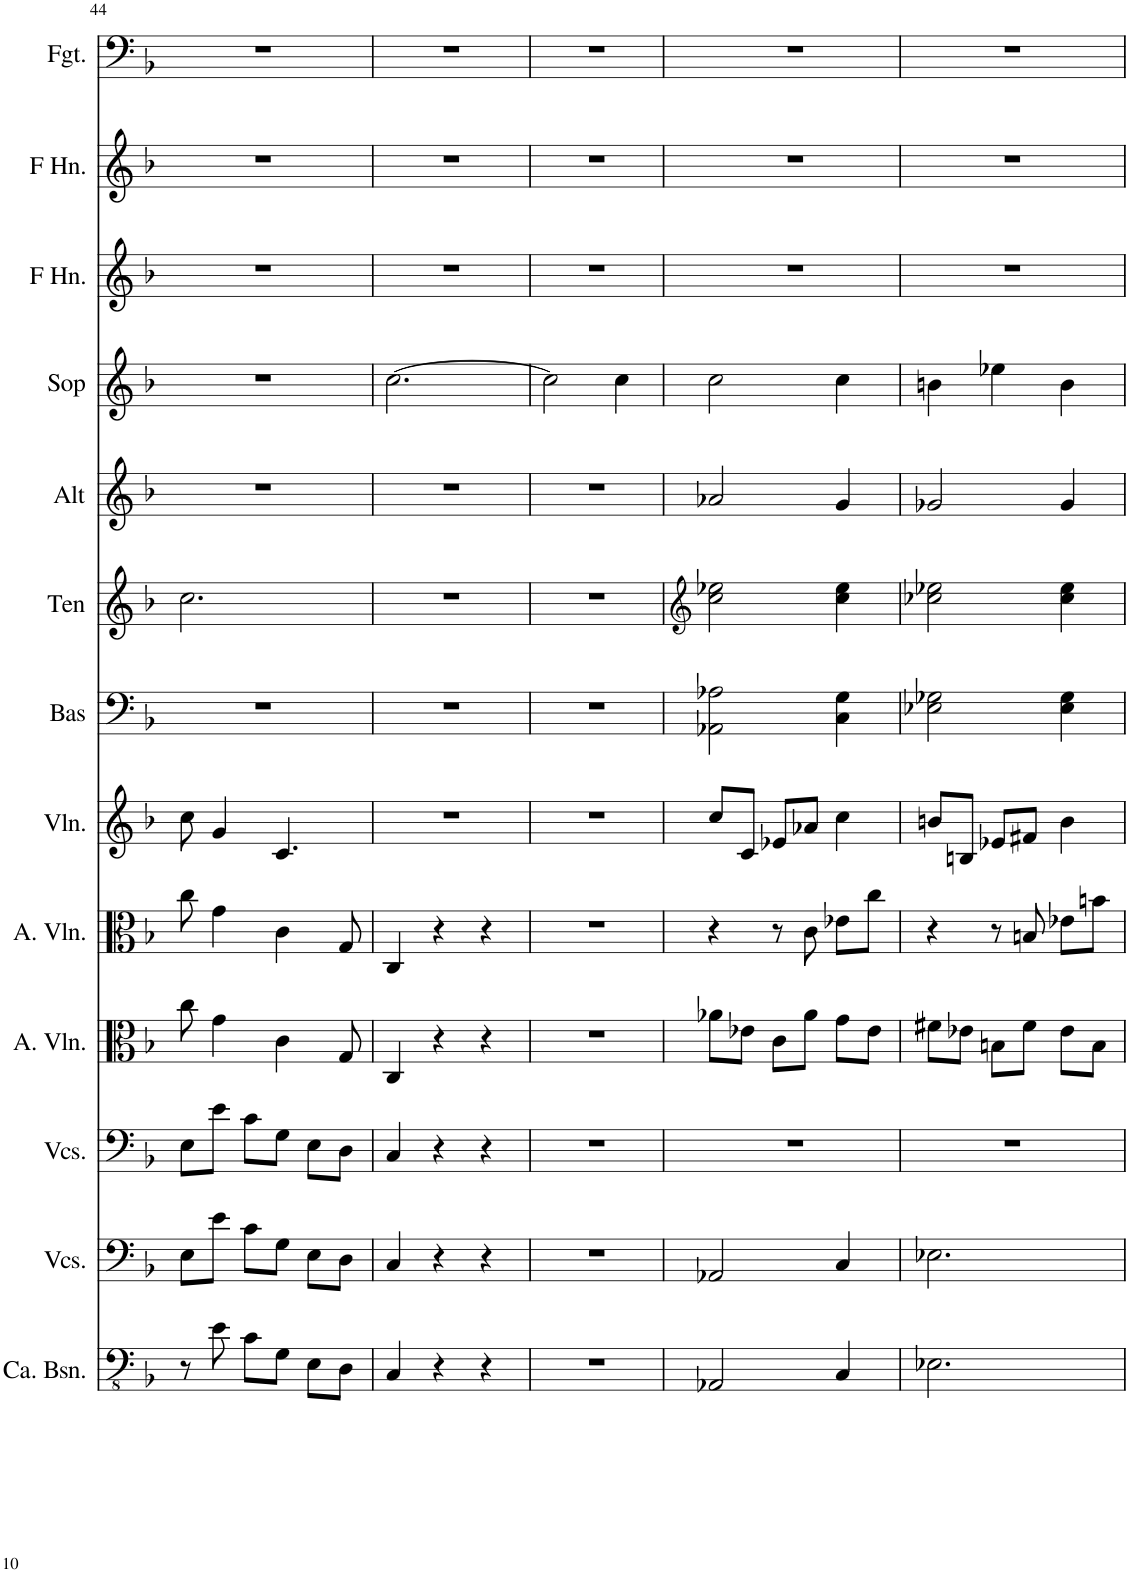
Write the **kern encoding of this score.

**kern	**kern	**kern	**kern	**kern	**kern	**kern	**kern	**kern	**kern	**kern	**kern	**kern
*part13	*part12	*part11	*part10	*part9	*part8	*part7	*part6	*part5	*part4	*part3	*part2	*part1
*staff13	*staff12	*staff11	*staff10	*staff9	*staff8	*staff7	*staff6	*staff5	*staff4	*staff3	*staff2	*staff1
*I"Contrabassen, Double Bass	*I"Violoncellos, Cello II	*I"Violoncellos, Cello I	*I"Altviolen, Viola II	*I"Altviolen, Viola I	*I"Violen, Violin	*I"Bas	*I"Tenor	*I"Alt	*I"Sopraan	*I"Hoorn in F, Horn in F III,IV	*I"Hoorn in F, Horn in F I,II	*I"Fagot, Bassoon
*I'Ca. Bsn.	*I'Vcs.	*I'Vcs.	*I'A. Vln.	*I'A. Vln.	*I'Vln.	*I'Bas	*I'Ten	*I'Alt	*I'Sop	*I'F Hn.	*I'F Hn.	*I'Fgt.
!!LO:PB:g=z
*clefFv4	*clefF4	*clefF4	*clefC3	*clefC3	*clefG2	*clefF4	*clefG2	*clefG2	*clefG2	*clefG2	*clefG2	*clefF4
*	*	*	*	*	*	*	*Trd1c2	*Trd1c2	*	*Trd4c7	*Trd4c7	*
*k[b-]	*k[b-]	*k[b-]	*k[b-]	*k[b-]	*k[b-]	*k[b-]	*k[b-]	*k[b-]	*k[b-]	*k[b-]	*k[b-]	*k[b-]
*M3/4	*M3/4	*M3/4	*M3/4	*M3/4	*M3/4	*M3/4	*M3/4	*M3/4	*M3/4	*M3/4	*M3/4	*M3/4
=44	=44	=44	=44	=44	=44	=44	=44	=44	=44	=44	=44	=44
8r	8E\L	8E\L	8cc\	8cc\	8cc\	2.r	2.cc\	2.r	2.r	2.r	2.r	2.r
8E\	8e\J	8e\J	4g\	4g\	4g/	.	.	.	.	.	.	.
8C\L	8c\L	8c\L	.	.	.	.	.	.	.	.	.	.
8GG\J	8G\J	8G\J	4c\	4c\	4.c/	.	.	.	.	.	.	.
8EE\L	8E\L	8E\L	.	.	.	.	.	.	.	.	.	.
8DD\J	8D\J	8D\J	8G/	8G/	.	.	.	.	.	.	.	.
=45	=45	=45	=45	=45	=45	=45	=45	=45	=45	=45	=45	=45
4CC/	4C/	4C/	4C/	4C/	2.r	2.r	2.r	2.r	[2.cc\	2.r	2.r	2.r
4r	4r	4r	4r	4r	.	.	.	.	.	.	.	.
4r	4r	4r	4r	4r	.	.	.	.	.	.	.	.
=46	=46	=46	=46	=46	=46	=46	=46	=46	=46	=46	=46	=46
2.r	2.r	2.r	2.r	2.r	2.r	2.r	2.r	2.r	2cc\]	2.r	2.r	2.r
.	.	.	.	.	.	.	.	.	4cc\	.	.	.
=47	=47	=47	=47	=47	=47	=47	=47	=47	=47	=47	=47	=47
*	*	*	*	*	*	*	*clefG2	*	*	*	*	*
2AAA-X/	2AA-X/	2.r	8a-X\L	4r	8cc/L	2AA-X\ 2A-X\	2cc\ 2ee-X\	2a-X/	2cc\	2.r	2.r	2.r
.	.	.	8e-X\J	.	8c/J	.	.	.	.	.	.	.
.	.	.	8c\L	8r	8e-X/L	.	.	.	.	.	.	.
.	.	.	8a-\J	8c\	8a-X/J	.	.	.	.	.	.	.
4CC/	4C/	.	8g\L	8e-X\L	4cc\	4C\ 4G\	4cc\ 4ee-\	4g/	4cc\	.	.	.
.	.	.	8e-\J	8cc\J	.	.	.	.	.	.	.	.
=48	=48	=48	=48	=48	=48	=48	=48	=48	=48	=48	=48	=48
2.EE-X\	2.E-X\	2.r	8f#X\L	4r	8bn/L	2E-X\ 2G-X\	2cc-X\ 2ee-X\	2g-X/	4bn\	2.r	2.r	2.r
.	.	.	8e-X\J	.	8Bn/J	.	.	.	.	.	.	.
.	.	.	8Bn\L	8r	8e-X/L	.	.	.	4ee-X\	.	.	.
.	.	.	8f#\J	8Bn/	8f#X/J	.	.	.	.	.	.	.
.	.	.	8e-\L	8e-X\L	4b\	4E-\ 4G-\	4cc-\ 4ee-\	4g-/	4b\	.	.	.
.	.	.	8B\J	8bn\J	.	.	.	.	.	.	.	.
=	=	=	=	=	=	=	=	=	=	=	=	=
*-	*-	*-	*-	*-	*-	*-	*-	*-	*-	*-	*-	*-
